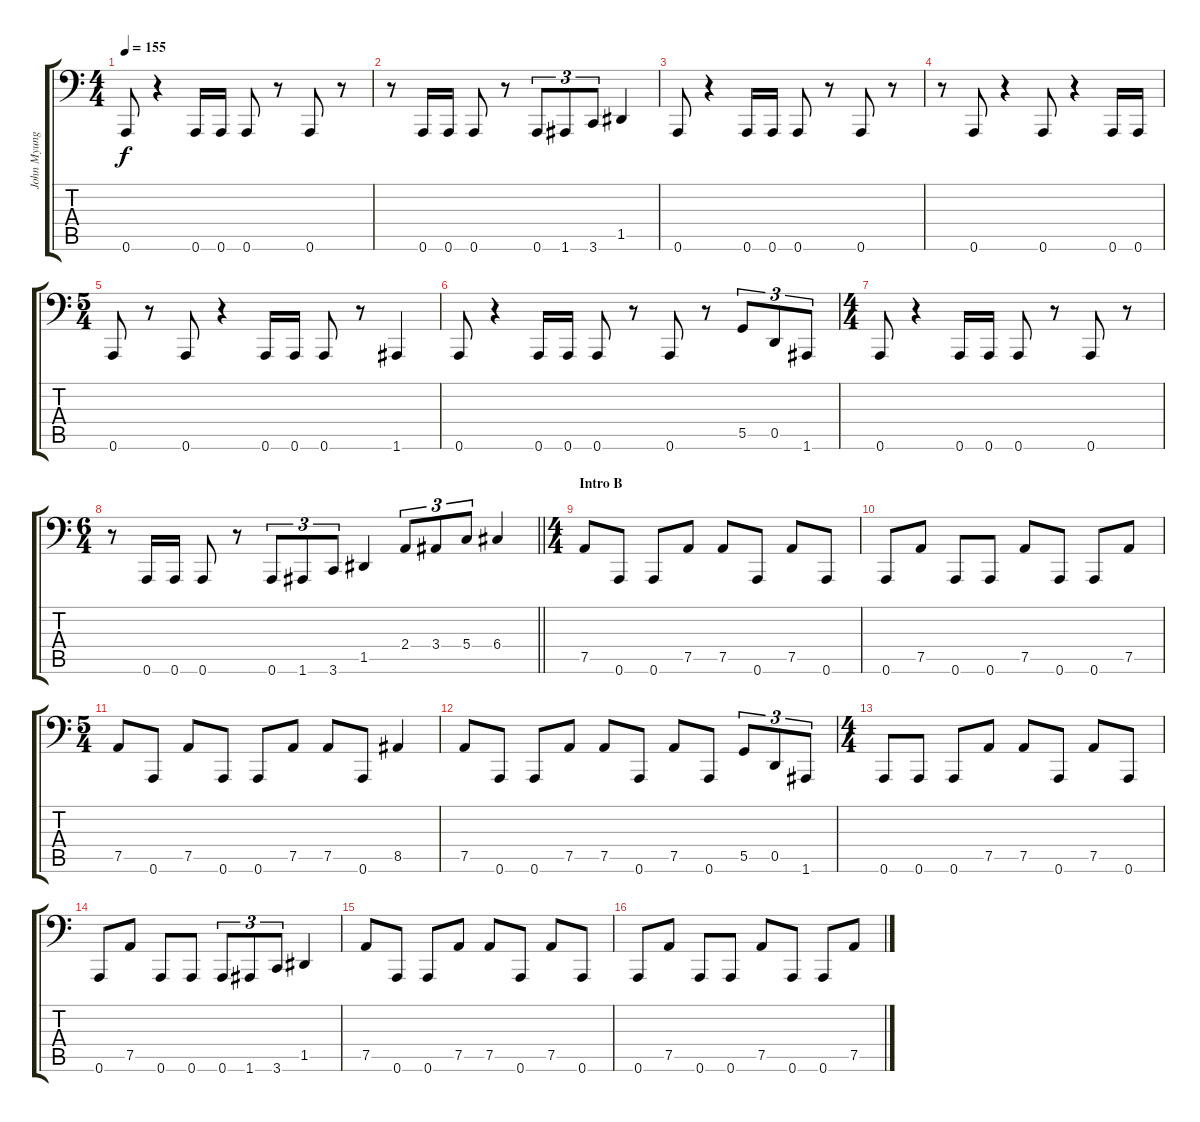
\track ("John Myung" "John Myung") {instrument electricbassfinger}
\staff {score tabs}
\tuning (Bb2 F2 C2 G1 D1 A0) {hide}
\ts (4 4)
\tempo 155
\clef f4
\ks c
0.6.8{dy f} r.4 0.6.16 0.6.16 0.6.8 r.8 0.6.8 r.8 |
r.8 0.6.16 0.6.16 0.6.8 r.8 0.6.8{tu (3 2)} 1.6.8{tu (3 2)} 3.6.8{tu (3 2)} 1.5.4 |
0.6.8 r.4 0.6.16 0.6.16 0.6.8 r.8 0.6.8 r.8 |
r.8 0.6.8 r.4 0.6.8 r.4 0.6.16 0.6.16 |
\ts (5 4)
0.6.8 r.8 0.6.8 r.4 0.6.16 0.6.16 0.6.8 r.8 1.6.4 |
0.6.8 r.4 0.6.16 0.6.16 0.6.8 r.8 0.6.8 r.8 5.5.8{tu (3 2)} 0.5.8{tu (3 2)} 1.6.8{tu (3 2)} |
\ts (4 4)
0.6.8 r.4 0.6.16 0.6.16 0.6.8 r.8 0.6.8 r.8 |
\ts (6 4)
\barLineRight lightlight
r.8 0.6.16 0.6.16 0.6.8 r.8 0.6.8{tu (3 2)} 1.6.8{tu (3 2)} 3.6.8{tu (3 2)} 1.5.4 2.4.8{tu (3 2)} 3.4.8{tu (3 2)} 5.4.8{tu (3 2)} 6.4.4 |
\ts (4 4)
\section ("" "Intro B")
7.5.8 0.6.8 0.6.8 7.5.8 7.5.8 0.6.8 7.5.8 0.6.8 |
0.6.8 7.5.8 0.6.8 0.6.8 7.5.8 0.6.8 0.6.8 7.5.8 |
\ts (5 4)
7.5.8 0.6.8 7.5.8 0.6.8 0.6.8 7.5.8 7.5.8 0.6.8 8.5.4 |
7.5.8 0.6.8 0.6.8 7.5.8 7.5.8 0.6.8 7.5.8 0.6.8 5.5.8{tu (3 2)} 0.5.8{tu (3 2)} 1.6.8{tu (3 2)} |
\ts (4 4)
0.6.8 0.6.8 0.6.8 7.5.8 7.5.8 0.6.8 7.5.8 0.6.8 |
0.6.8 7.5.8 0.6.8 0.6.8 0.6.8{tu (3 2)} 1.6.8{tu (3 2)} 3.6.8{tu (3 2)} 1.5.4 |
7.5.8 0.6.8 0.6.8 7.5.8 7.5.8 0.6.8 7.5.8 0.6.8 |
0.6.8 7.5.8 0.6.8 0.6.8 7.5.8 0.6.8 0.6.8 7.5.8
